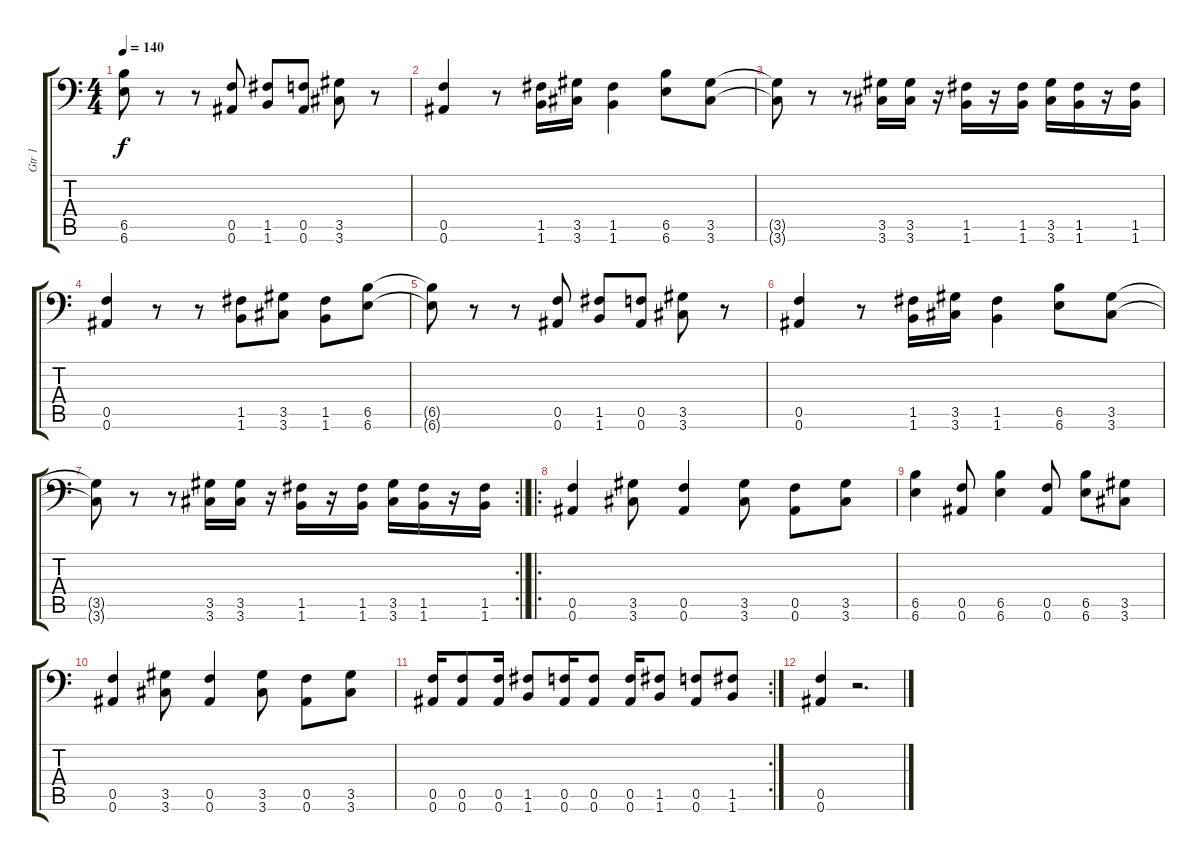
\track ("Gtr 1" "Gtr 1") {instrument overdrivenguitar}
\staff {score tabs}
\tuning (C4 G3 Eb3 Bb2 F2 Bb1) {hide}
\ts (4 4)
\tempo 140
\clef f4
\ks c
(6.5{t} 6.6{t}).8{dy f} r.8 r.8 (0.5 0.6).8 (1.5 1.6).8 (0.5 0.6).8 (3.5 3.6).8 r.8 |
(0.5 0.6).4 r.8 (1.5 1.6).16 (3.5 3.6).16 (1.5 1.6).4 (6.5 6.6).8 (3.5 3.6).8 |
(3.5{t} 3.6{t}).8 r.8 r.8 (3.5 3.6).16 (3.5 3.6).16 r.16 (1.5 1.6).16 r.16 (1.5 1.6).16 (3.5 3.6).16 (1.5 1.6).16 r.16 (1.5 1.6).16 |
(0.5 0.6).4 r.8 r.8 (1.5 1.6).8 (3.5 3.6).8 (1.5 1.6).8 (6.5 6.6).8 |
(6.5{t} 6.6{t}).8 r.8 r.8 (0.5 0.6).8 (1.5 1.6).8 (0.5 0.6).8 (3.5 3.6).8 r.8 |
(0.5 0.6).4 r.8 (1.5 1.6).16 (3.5 3.6).16 (1.5 1.6).4 (6.5 6.6).8 (3.5 3.6).8 |
\rc 2
\barLineRight lightlight
(3.5{t} 3.6{t}).8 r.8 r.8 (3.5 3.6).16 (3.5 3.6).16 r.16 (1.5 1.6).16 r.16 (1.5 1.6).16 (3.5 3.6).16 (1.5 1.6).16 r.16 (1.5 1.6).16 |
\ro
(0.5 0.6).4 (3.5 3.6).8 (0.5 0.6).4 (3.5 3.6).8 (0.5 0.6).8 (3.5 3.6).8 |
(6.5 6.6).4 (0.5 0.6).8 (6.5 6.6).4 (0.5 0.6).8 (6.5 6.6).8 (3.5 3.6).8 |
(0.5 0.6).4 (3.5 3.6).8 (0.5 0.6).4 (3.5 3.6).8 (0.5 0.6).8 (3.5 3.6).8 |
\rc 2
(0.5 0.6).16 (0.5 0.6).8 (0.5 0.6).16 (1.5 1.6).8 (0.5 0.6).16 (0.5 0.6).8 (0.5 0.6).16 (1.5 1.6).8 (0.5 0.6).8 (1.5 1.6).8 |
(0.5 0.6).4 r.2{d}
